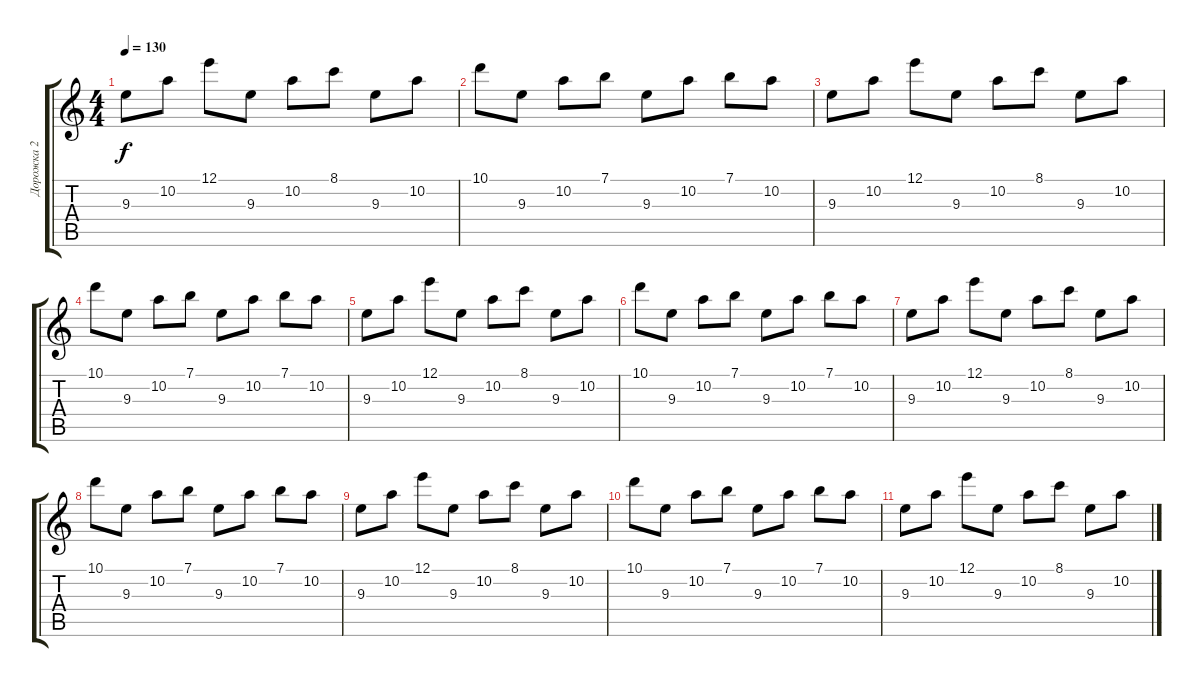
\track ("Дорожка 2" "Дорожка 2") {instrument acousticguitarsteel}
\staff {score tabs}
\tuning (E4 B3 G3 D3 A2 E2) {hide}
\ts (4 4)
\tempo 130
\clef g2
\ks c
9.3.8{dy f volume 5} 10.2.8 12.1.8 9.3.8 10.2.8 8.1.8 9.3.8 10.2.8 |
10.1.8 9.3.8 10.2.8 7.1.8 9.3.8 10.2.8 7.1.8 10.2.8 |
9.3.8 10.2.8 12.1.8 9.3.8 10.2.8 8.1.8 9.3.8 10.2.8 |
10.1.8 9.3.8 10.2.8 7.1.8 9.3.8 10.2.8 7.1.8 10.2.8 |
9.3.8{volume 5} 10.2.8 12.1.8 9.3.8 10.2.8 8.1.8 9.3.8 10.2.8 |
10.1.8 9.3.8 10.2.8 7.1.8 9.3.8 10.2.8 7.1.8 10.2.8 |
9.3.8 10.2.8 12.1.8 9.3.8 10.2.8 8.1.8 9.3.8 10.2.8 |
10.1.8 9.3.8 10.2.8 7.1.8 9.3.8 10.2.8 7.1.8 10.2.8 |
9.3.8{volume 5} 10.2.8 12.1.8 9.3.8 10.2.8 8.1.8 9.3.8 10.2.8 |
10.1.8 9.3.8 10.2.8 7.1.8 9.3.8 10.2.8 7.1.8 10.2.8 |
9.3.8 10.2.8 12.1.8 9.3.8 10.2.8 8.1.8 9.3.8 10.2.8
